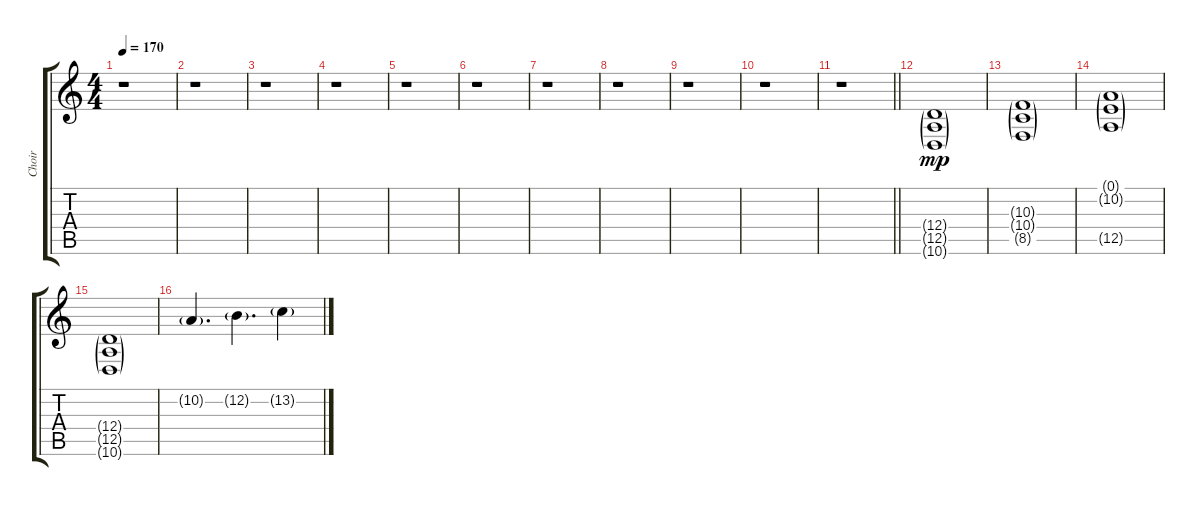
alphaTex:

\track ("Choir" "Choir") {instrument choiraahs}
\staff {score tabs}
\tuning (E4 B3 G3 D3 A2 E2) {hide}
\ts (4 4)
\tempo 170
\clef g2
\ks c
r.1{dy f} |
r.1 |
r.1 |
r.1 |
r.1 |
r.1 |
r.1 |
r.1 |
r.1 |
r.1 |
\barLineRight lightlight
r.1 |
\section ("" "")
(12.4{g} 12.5{g} 10.6{g}).1{dy mp} |
(10.3{g} 10.4{g} 8.5{g}).1 |
(0.1{g} 10.2{g} 12.5{g}).1 |
(12.4{g} 12.5{g} 10.6{g}).1 |
10.2{g}.4{d} 12.2{g}.4{d} 13.2{g}.4
